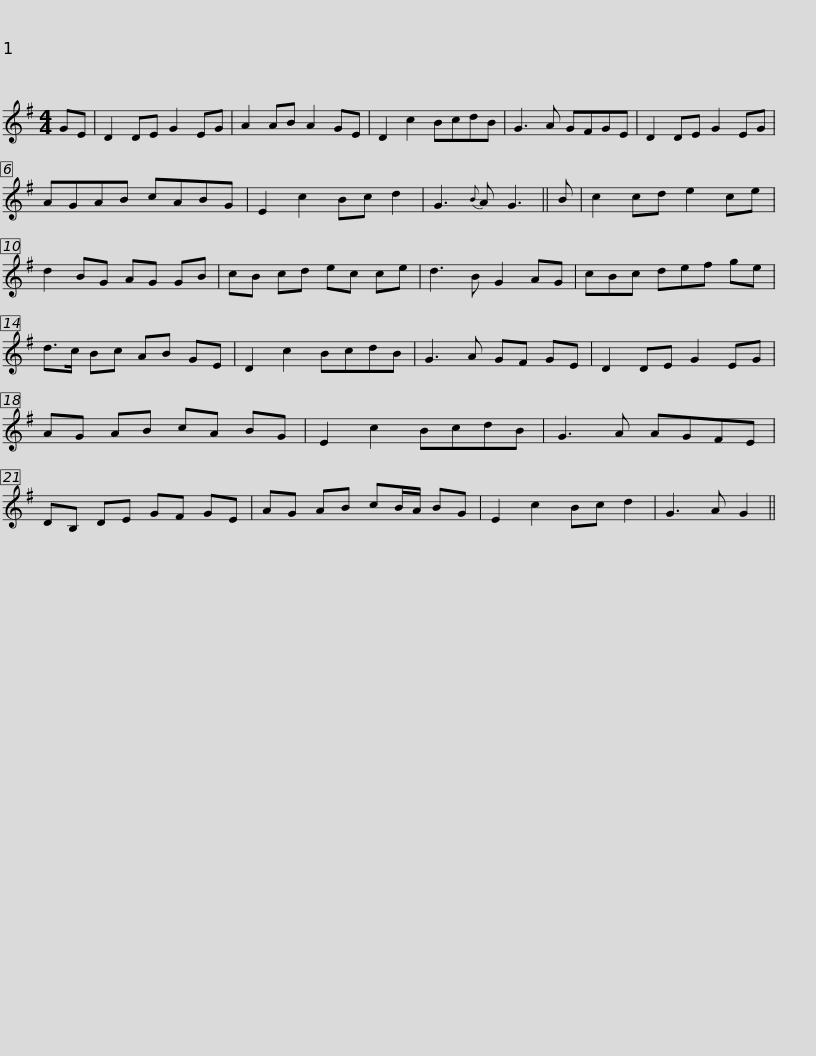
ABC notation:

X:1
L:1/8
M:4/4
I:linebreak $
K:G
V:1 treble
V:1
 GE | D2 DE G2 EG | A2 AB A2 GE | D2 c2 BcdB | G3 A GFGE | %5
 D2 DE G2 EG | AGAB cABG |$ E2 c2 Bc d2 | G3{B} A G3 || B | %10
 c2 cd e2 ce | d2 BG AG GB | cB cd ec ce | d3 B G2 AG |$ cBc def ge | %15
 d>c Bc AB GE | D2 c2 BcdB | G3 A GF GE | D2 DE G2 EG | AG AB cA BG |$ %20
 E2 c2 BcdB | G3 A AGFE | DB, DE GF GE | AG AB cB/A/ BG | E2 c2 Bc d2 | %25
 G3 A G2 || %26
